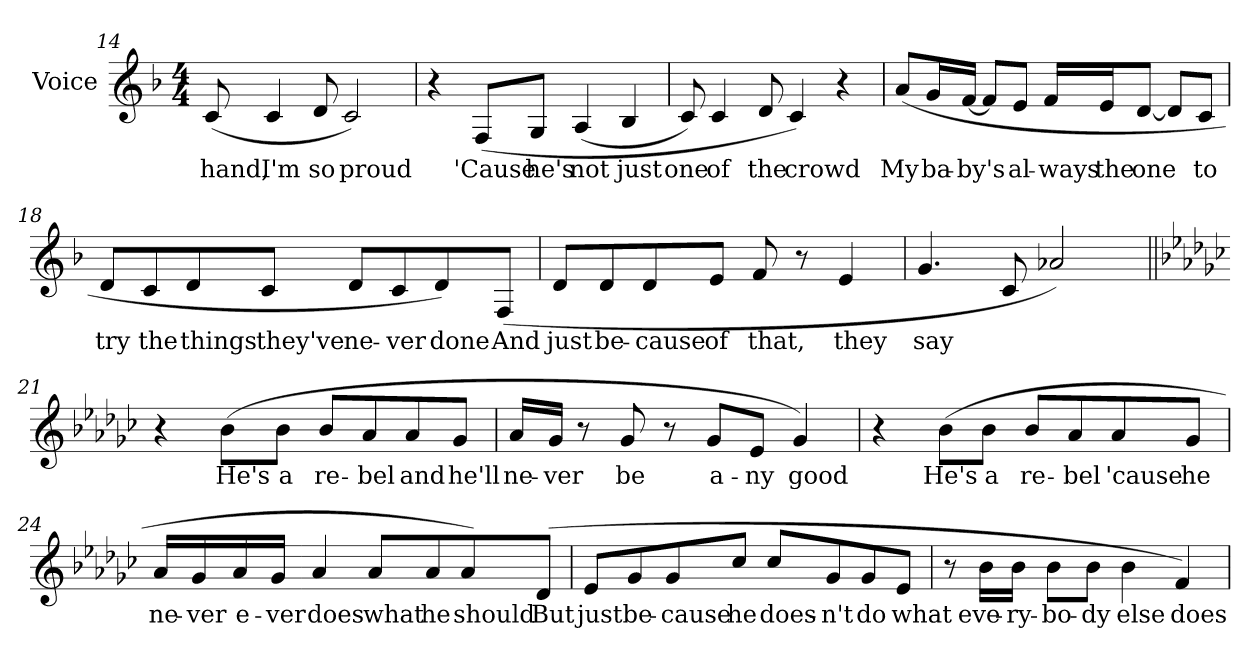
**kern	**text
*part1	*part1
*staff1	*staff1
*I"Voice	*
*I'Voice	*
!!LO:LB:g=z
*clefG2	*
*k[b-]	*
*F:	*
*M4/4	*
=14	=14
!	!LO:LY:b:color=#000000
(8ci/	hand,
!	!LO:LY:b:color=#000000
4ci/	I'm
!	!LO:LY:b:color=#000000
8di/	so
!	!LO:LY:b:color=#000000
2ci/)	proud
=15	=15
4r	.
!	!LO:LY:b:color=#000000
(8Fi/L	'Cause
!	!LO:LY:b:color=#000000
8Gi/J	he's
!	!LO:LY:b:color=#000000
(4Ai/	not
!	!LO:LY:b:color=#000000
4B-i/	just
=16	=16
!	!LO:LY:b:color=#000000
8ci/)	one
!	!LO:LY:b:color=#000000
4ci/	of
!	!LO:LY:b:color=#000000
8di/	the
!	!LO:LY:b:color=#000000
4ci/)	crowd
4r	.
=17	=17
!	!LO:LY:b:color=#000000
(8ai/L	My
!	!LO:LY:b:color=#000000
16gi/L	ba-
!	!LO:LY:b:color=#000000
[16fi/JJ	-by's
8fi/L]	.
!	!LO:LY:b:color=#000000
8ei/J	al-
!	!LO:LY:b:color=#000000
16fi/LL	-ways
!	!LO:LY:b:color=#000000
16ei/J	the
!	!LO:LY:b:color=#000000
[8di/J	one
8di/L]	.
!	!LO:LY:b:color=#000000
8ci/J	to
!!LO:LB:g=z
=18	=18
!	!LO:LY:b:color=#000000
8di/L	try
!	!LO:LY:b:color=#000000
8ci/	the
!	!LO:LY:b:color=#000000
8di/	things
!	!LO:LY:b:color=#000000
8ci/J	they've
!	!LO:LY:b:color=#000000
8di/L	ne-
!	!LO:LY:b:color=#000000
8ci/	-ver
!	!LO:LY:b:color=#000000
8di/)	done
!	!LO:LY:b:color=#000000
(8Fi/J	And
=19	=19
!	!LO:LY:b:color=#000000
8di/L	just
!	!LO:LY:b:color=#000000
8di/	be-
!	!LO:LY:b:color=#000000
8di/	-cause
!	!LO:LY:b:color=#000000
8ei/J	of
!	!LO:LY:b:color=#000000
8fi/	that,
8r	.
!	!LO:LY:b:color=#000000
4ei/	they
=20	=20
!	!LO:LY:b:color=#000000
4.gi/	say
8ci/	.
2a-Xi/)	.
!!LO:LB:g=z
=21||	=21||
*k[b-e-a-d-g-c-]	*
*G-:	*
4r	.
!	!LO:LY:b:color=#000000
(8b-i\L	He's
!	!LO:LY:b:color=#000000
8b-i\J	a
!	!LO:LY:b:color=#000000
8b-i/L	re-
!	!LO:LY:b:color=#000000
8a-i/	-bel
!	!LO:LY:b:color=#000000
8a-i/	and
!	!LO:LY:b:color=#000000
8g-i/J	he'll
=22	=22
!	!LO:LY:b:color=#000000
16a-i/LL	ne-
!	!LO:LY:b:color=#000000
16g-i/JJ	-ver
8r	.
!	!LO:LY:b:color=#000000
8g-i/	be
8r	.
!	!LO:LY:b:color=#000000
8g-i/L	a-
!	!LO:LY:b:color=#000000
8e-i/J	-ny
!	!LO:LY:b:color=#000000
4g-i/)	good
=23	=23
4r	.
!	!LO:LY:b:color=#000000
(8b-i\L	He's
!	!LO:LY:b:color=#000000
8b-i\J	a
!	!LO:LY:b:color=#000000
8b-i/L	re-
!	!LO:LY:b:color=#000000
8a-i/	-bel
!	!LO:LY:b:color=#000000
8a-i/	'cause
!	!LO:LY:b:color=#000000
8g-i/J	he
!!LO:LB:g=z
=24	=24
!	!LO:LY:b:color=#000000
16a-i/LL	ne-
!	!LO:LY:b:color=#000000
16g-i/	-ver
!	!LO:LY:b:color=#000000
16a-i/	e-
!	!LO:LY:b:color=#000000
16g-i/JJ	-ver
!	!LO:LY:b:color=#000000
4a-i/	does
!	!LO:LY:b:color=#000000
8a-i/L	what
!	!LO:LY:b:color=#000000
8a-i/	he
!	!LO:LY:b:color=#000000
8a-i/)	should
!	!LO:LY:b:color=#000000
(8d-i/J	But
=25	=25
!	!LO:LY:b:color=#000000
8e-i/L	just
!	!LO:LY:b:color=#000000
8g-i/	be-
!	!LO:LY:b:color=#000000
8g-i/	-cause
!	!LO:LY:b:color=#000000
8cc-i/J	he
!	!LO:LY:b:color=#000000
8cc-i/L	does-
!	!LO:LY:b:color=#000000
8g-i/	-n't
!	!LO:LY:b:color=#000000
8g-i/	do
!	!LO:LY:b:color=#000000
8e-i/J	what
=26	=26
8r	.
!	!LO:LY:b:color=#000000
16b-i\LL	eve-
!	!LO:LY:b:color=#000000
16b-i\JJ	-ry-
!	!LO:LY:b:color=#000000
8b-i\L	-bo-
!	!LO:LY:b:color=#000000
8b-i\J	-dy
!	!LO:LY:b:color=#000000
4b-i\	else
!	!LO:LY:b:color=#000000
4fi/)	does
=	=
*-	*-
